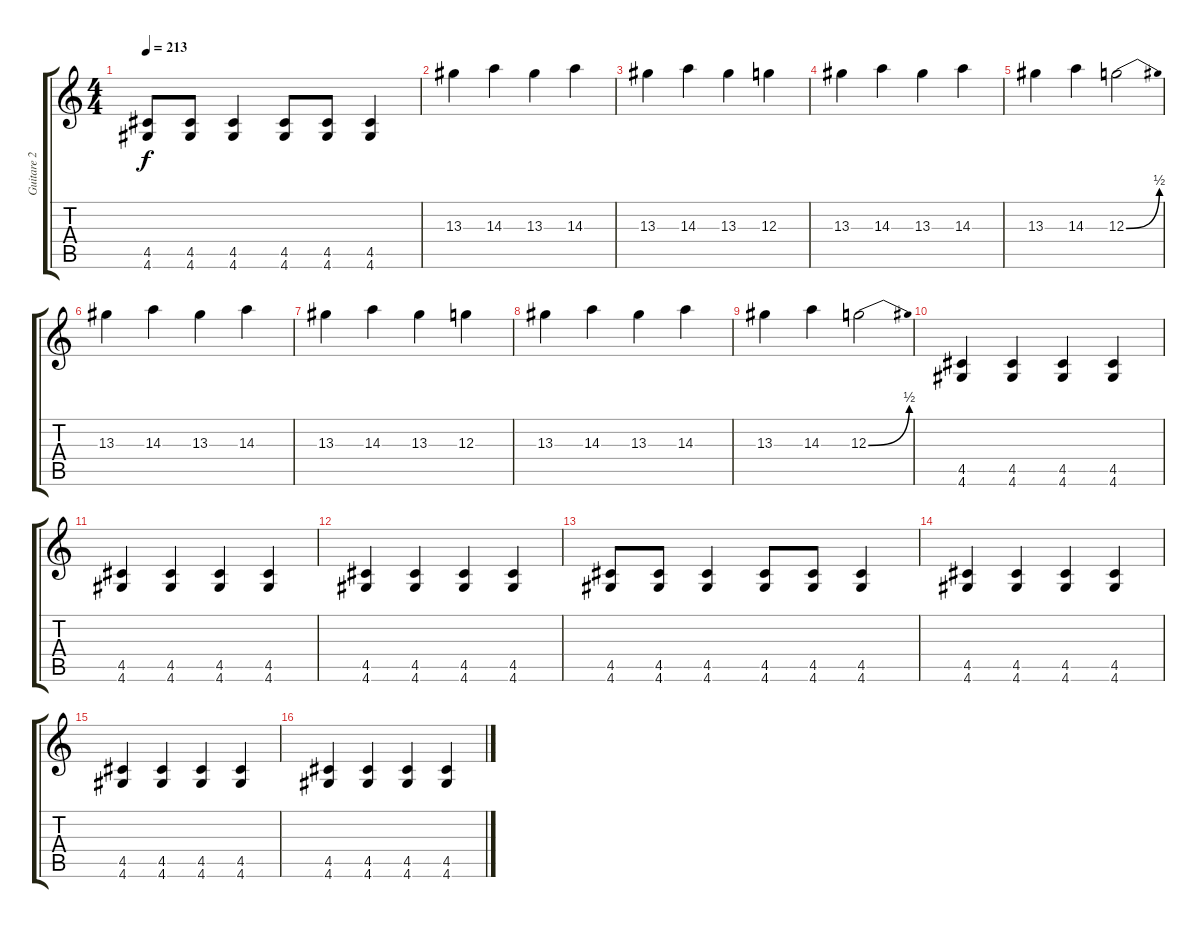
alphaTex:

\track ("Guitare 2" "Guitare 2") {instrument distortionguitar}
\staff {score tabs}
\tuning (E4 B3 G3 D3 A2 E2) {hide}
\ts (4 4)
\tempo 213
\clef g2
\ks c
(4.5 4.6).8{dy f} (4.5 4.6).8 (4.5 4.6).4 (4.5 4.6).8 (4.5 4.6).8 (4.5 4.6).4 |
13.3.4 14.3.4 13.3.4 14.3.4 |
13.3.4 14.3.4 13.3.4 12.3.4 |
13.3.4 14.3.4 13.3.4 14.3.4 |
13.3.4 14.3.4 12.3{be (bend 0 0 60 2)}.2 |
13.3.4 14.3.4 13.3.4 14.3.4 |
13.3.4 14.3.4 13.3.4 12.3.4 |
13.3.4 14.3.4 13.3.4 14.3.4 |
13.3.4 14.3.4 12.3{be (bend 0 0 60 2)}.2 |
(4.5 4.6).4 (4.5 4.6).4 (4.5 4.6).4 (4.5 4.6).4 |
(4.5 4.6).4 (4.5 4.6).4 (4.5 4.6).4 (4.5 4.6).4 |
(4.5 4.6).4 (4.5 4.6).4 (4.5 4.6).4 (4.5 4.6).4 |
(4.5 4.6).8 (4.5 4.6).8 (4.5 4.6).4 (4.5 4.6).8 (4.5 4.6).8 (4.5 4.6).4 |
(4.5 4.6).4 (4.5 4.6).4 (4.5 4.6).4 (4.5 4.6).4 |
(4.5 4.6).4 (4.5 4.6).4 (4.5 4.6).4 (4.5 4.6).4 |
(4.5 4.6).4 (4.5 4.6).4 (4.5 4.6).4 (4.5 4.6).4
